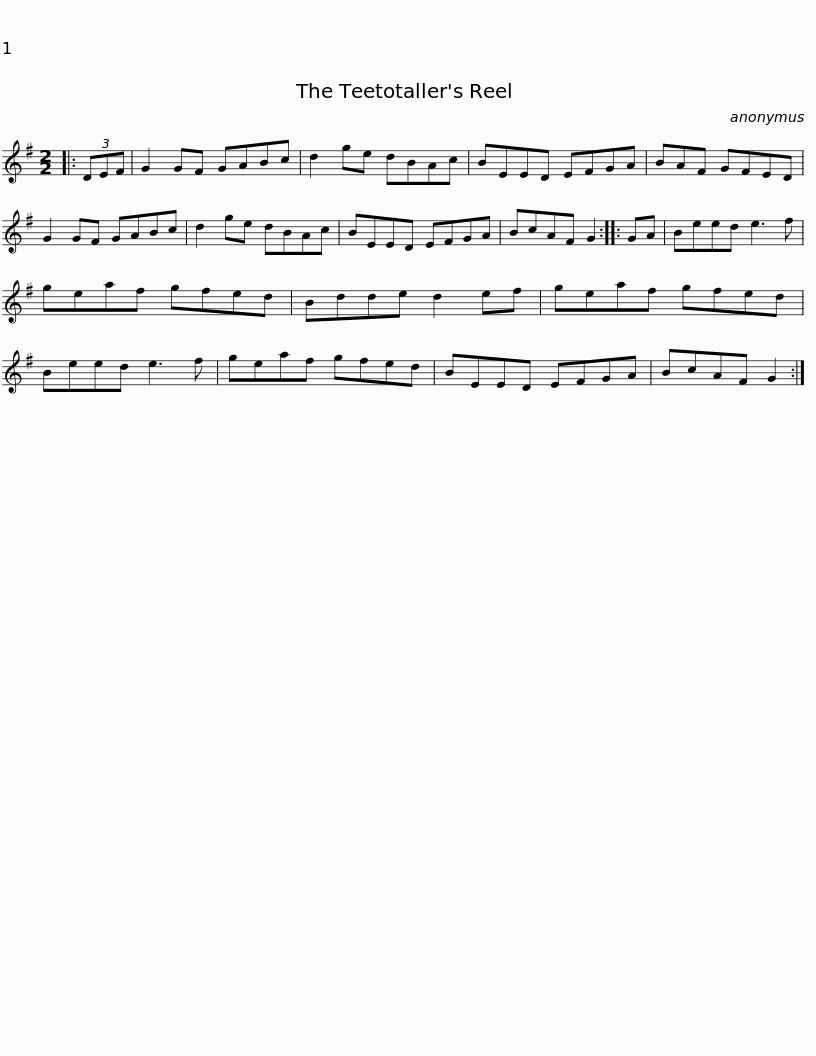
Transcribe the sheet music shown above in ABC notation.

X:1
L:1/8
M:2/2
I:linebreak $
K:G
V:1 treble
V:1
|: (3DEF | G2 GF GABc | d2 ge dBAc | BEED EFGA | BAF GFED | %5
 G2 GF GABc |$ d2 ge dBAc | BEED EFGA | BcAF G2 :: GA | %10
 Beed e3 f | geaf gfed | Bdde d2 ef |$ geaf gfed | Beed e3 f | %15
 geaf gfed | BEED EFGA | BcAF G2 :| %18
